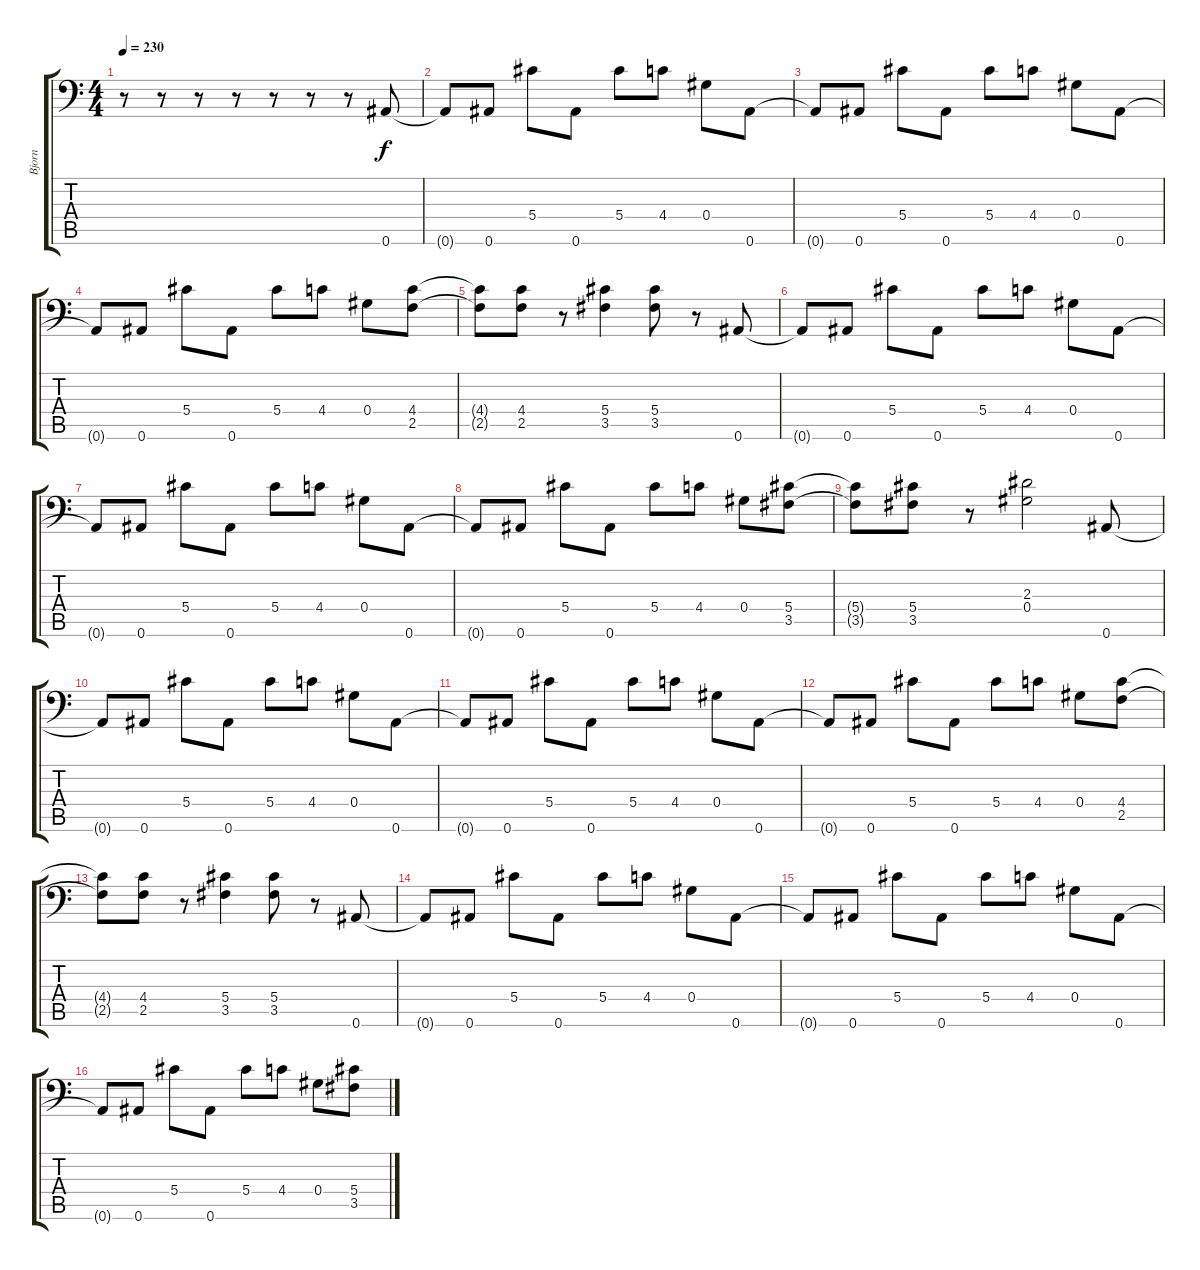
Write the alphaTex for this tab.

\track ("Bjorn" "Bjorn") {instrument distortionguitar}
\staff {score tabs}
\tuning (Bb3 F3 Db3 Ab2 Eb2 Bb1) {hide}
\ts (4 4)
\tempo 230
\clef f4
\ks c
r.8{dy f instrument distortionguitar} r.8 r.8 r.8 r.8 r.8 r.8 0.6.8 |
0.6{t}.8 0.6.8 5.4.8 0.6.8 5.4.8 4.4.8 0.4.8 0.6.8 |
0.6{t}.8 0.6.8 5.4.8 0.6.8 5.4.8 4.4.8 0.4.8 0.6.8 |
0.6{t}.8 0.6.8 5.4.8 0.6.8 5.4.8 4.4.8 0.4.8 (4.4 2.5).8 |
(4.4{t} 2.5{t}).8 (4.4 2.5).8 r.8 (5.4 3.5).4 (5.4 3.5).8 r.8 0.6.8 |
0.6{t}.8 0.6.8 5.4.8 0.6.8 5.4.8 4.4.8 0.4.8 0.6.8 |
0.6{t}.8 0.6.8 5.4.8 0.6.8 5.4.8 4.4.8 0.4.8 0.6.8 |
0.6{t}.8 0.6.8 5.4.8 0.6.8 5.4.8 4.4.8 0.4.8 (5.4 3.5).8 |
(5.4{t} 3.5{t}).8 (5.4 3.5).8 r.8 (2.3 0.4).2 0.6.8 |
0.6{t}.8 0.6.8 5.4.8 0.6.8 5.4.8 4.4.8 0.4.8 0.6.8 |
0.6{t}.8 0.6.8 5.4.8 0.6.8 5.4.8 4.4.8 0.4.8 0.6.8 |
0.6{t}.8 0.6.8 5.4.8 0.6.8 5.4.8 4.4.8 0.4.8 (4.4 2.5).8 |
(4.4{t} 2.5{t}).8 (4.4 2.5).8 r.8 (5.4 3.5).4 (5.4 3.5).8 r.8 0.6.8 |
0.6{t}.8 0.6.8 5.4.8 0.6.8 5.4.8 4.4.8 0.4.8 0.6.8 |
0.6{t}.8 0.6.8 5.4.8 0.6.8 5.4.8 4.4.8 0.4.8 0.6.8 |
0.6{t}.8 0.6.8 5.4.8 0.6.8 5.4.8 4.4.8 0.4.8 (5.4 3.5).8
